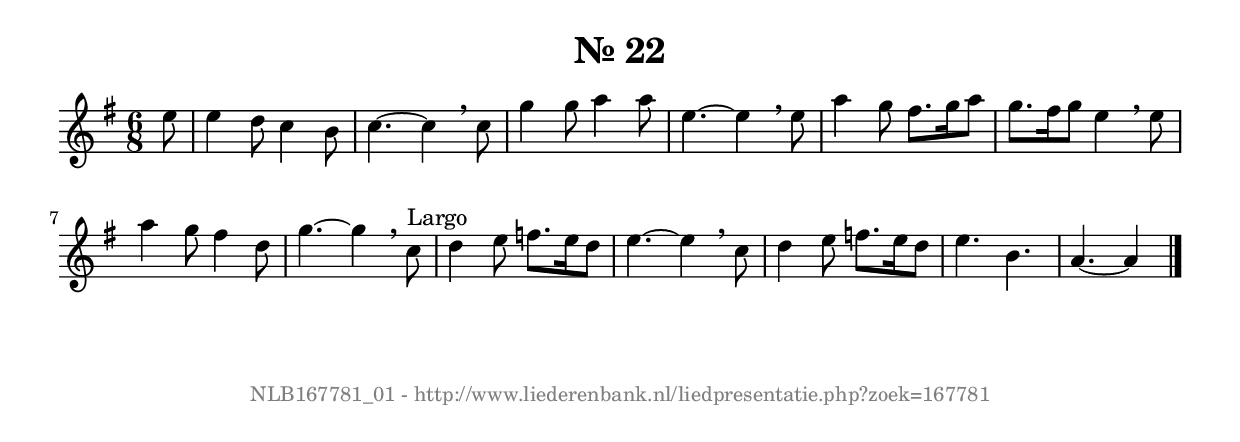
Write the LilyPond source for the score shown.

%
% produced by wce2krn 1.64 (7 June 2014)
%
\version"2.16"
#(append! paper-alist '(("long" . (cons (* 210 mm) (* 2000 mm)))))
#(set-default-paper-size "long")
sb = {\breathe}
mBreak = {\breathe }
bBreak = {\breathe }
x = {\once\override NoteHead #'style = #'cross }
gl=\glissando
itime={\override Staff.TimeSignature #'stencil = ##f }
ficta = {\once\set suggestAccidentals = ##t}
fine = {\once\override Score.RehearsalMark #'self-alignment-X = #1 \mark \markup {\italic{Fine}}}
dc = {\once\override Score.RehearsalMark #'self-alignment-X = #1 \mark \markup {\italic{D.C.}}}
dcf = {\once\override Score.RehearsalMark #'self-alignment-X = #1 \mark \markup {\italic{D.C. al Fine}}}
dcc = {\once\override Score.RehearsalMark #'self-alignment-X = #1 \mark \markup {\italic{D.C. al Coda}}}
ds = {\once\override Score.RehearsalMark #'self-alignment-X = #1 \mark \markup {\italic{D.S.}}}
dsf = {\once\override Score.RehearsalMark #'self-alignment-X = #1 \mark \markup {\italic{D.S. al Fine}}}
dsc = {\once\override Score.RehearsalMark #'self-alignment-X = #1 \mark \markup {\italic{D.S. al Coda}}}
pv = {\set Score.repeatCommands = #'((volta "1"))}
sv = {\set Score.repeatCommands = #'((volta "2"))}
tv = {\set Score.repeatCommands = #'((volta "3"))}
qv = {\set Score.repeatCommands = #'((volta "4"))}
xv = {\set Score.repeatCommands = #'((volta #f))}
\header{ tagline = ""
title = "Nr. 22"
}
\score {{
\key a \dorian
\relative g'
{
\set melismaBusyProperties = #'()
\partial 32*4
\time 6/8
\tempo 4=120
\override Score.MetronomeMark #'transparent = ##t
\override Score.RehearsalMark #'break-visibility = #(vector #t #t #f)
e'8 e4 d8 c4 b8 c4.~ c4 \sb c8 g'4 g8 a4 a8 e4.~e4 \sb e8 a4 g8 fis8. g16 a8 g8. fis16 g8 e4 \sb e8 a4 g8 fis4 d8 g4.~ g4 \sb c,8^"Largo" d4 e8 f8. e16 d8 e4.~ e4 \sb c8 d4 e8 f8. e16 d8 e4. b4. a4.~ a4 \bar "|."
 }}
 \midi { }
 \layout {
            indent = 0.0\cm
}
}
\markup { \vspace #0 } \markup { \with-color #grey \fill-line { \center-column { \smaller "NLB167781_01 - http://www.liederenbank.nl/liedpresentatie.php?zoek=167781" } } }
